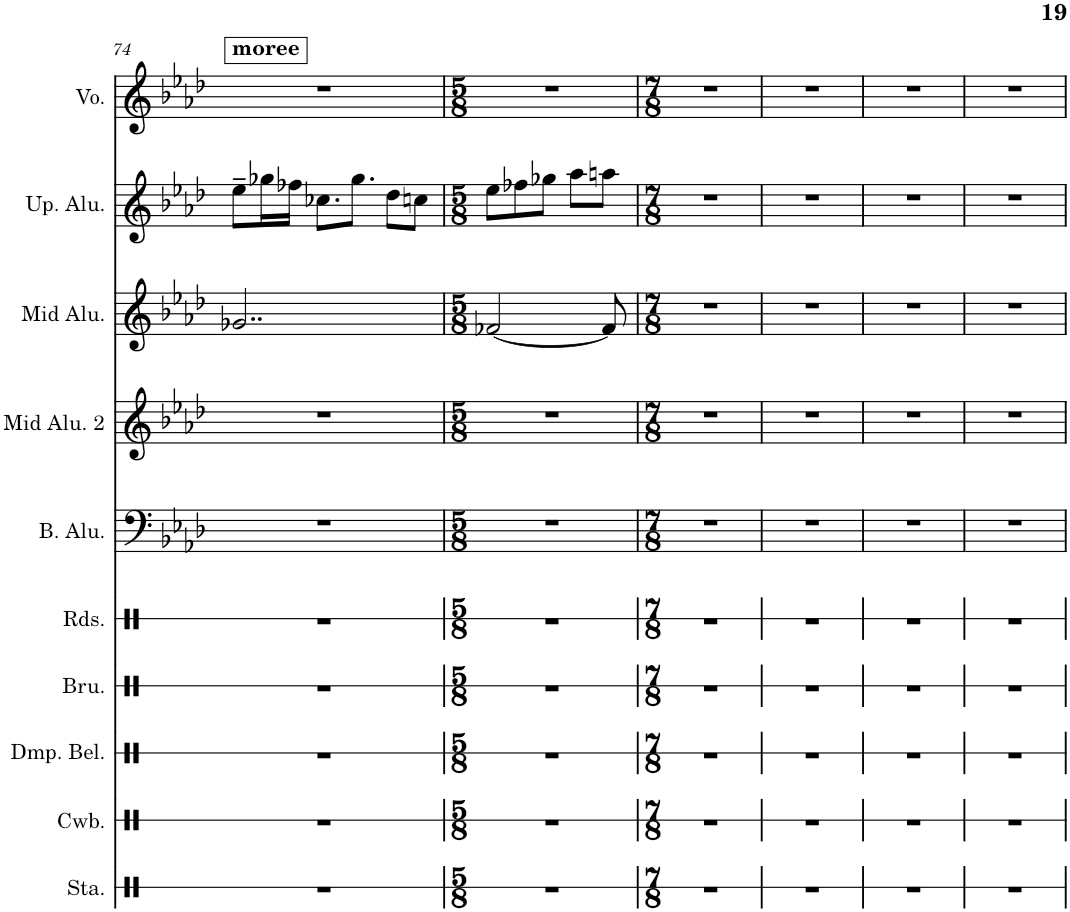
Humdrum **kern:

**kern	**kern	**kern	**kern	**kern	**kern	**kern	**kern	**kern	**kern
*part10	*part9	*part8	*part7	*part6	*part5	*part4	*part3	*part2	*part1
*staff10	*staff9	*staff8	*staff7	*staff6	*staff5	*staff4	*staff3	*staff2	*staff1
*I"Stamp	*I"Metal Dampened Bell	*I"Dampened Bell	*I"Brushes on Dampened Bell	*I"Rods on Dampened Bell	*I"Bass Aluphone	*I"Mid Aluphone 2	*I"Mid Aluphone	*I"Upper Aluphone	*I"Voice
*I'Sta.	*	*I'Dmp. Bel.	*I'Bru.	*I'Rds.	*I'B. Alu.	*I'Mid Alu. 2	*I'Mid Alu.	*I'Up. Alu.	*I'Vo.
!!LO:PB:g=z
*clefX	*clefX	*clefX	*clefX	*clefX	*clefF4	*clefG2	*clefG2	*clefG2	*clefG2
*	*	*	*	*	*Trd-7c-12	*Trd-7c-12	*Trd-7c-12	*Trd-14c-24	*
*k[]	*k[]	*k[]	*k[]	*k[]	*k[b-e-a-d-]	*k[b-e-a-d-]	*k[b-e-a-d-]	*k[b-e-a-d-]	*k[b-e-a-d-]
*M7/8	*M7/8	*M7/8	*M7/8	*M7/8	*M7/8	*M7/8	*M7/8	*M7/8	*M7/8
=74	=74	=74	=74	=74	=74	=74	=74	=74	=74
!	!	!	!	!	!	!	!	!	!LO:TX:a:B:t=moree
2..r	2..r	2..r	2..r	2..r	2..r	2..r	2..g-X/	8ee-~\L	2..r
.	.	.	.	.	.	.	.	16gg-X\L	.
.	.	.	.	.	.	.	.	16ff-X\JJ	.
.	.	.	.	.	.	.	.	8.cc-X\L	.
.	.	.	.	.	.	.	.	8.gg-\J	.
.	.	.	.	.	.	.	.	8dd-\L	.
.	.	.	.	.	.	.	.	8ccn\J	.
=75	=75	=75	=75	=75	=75	=75	=75	=75	=75
*M5/8	*M5/8	*M5/8	*M5/8	*M5/8	*M5/8	*M5/8	*M5/8	*M5/8	*M5/8
8%5r	8%5r	8%5r	8%5r	8%5r	8%5r	8%5r	[2f-X/	8ee-\L	8%5r
.	.	.	.	.	.	.	.	8ff-X\	.
.	.	.	.	.	.	.	.	8gg-X\J	.
.	.	.	.	.	.	.	.	8aa-\L	.
.	.	.	.	.	.	.	8f-/]	8aan\J	.
=76	=76	=76	=76	=76	=76	=76	=76	=76	=76
*M7/8	*M7/8	*M7/8	*M7/8	*M7/8	*M7/8	*M7/8	*M7/8	*M7/8	*M7/8
2..r	2..r	2..r	2..r	2..r	2..r	2..r	2..r	2..r	2..r
=77	=77	=77	=77	=77	=77	=77	=77	=77	=77
2..r	2..r	2..r	2..r	2..r	2..r	2..r	2..r	2..r	2..r
=78	=78	=78	=78	=78	=78	=78	=78	=78	=78
2..r	2..r	2..r	2..r	2..r	2..r	2..r	2..r	2..r	2..r
=79	=79	=79	=79	=79	=79	=79	=79	=79	=79
2..r	2..r	2..r	2..r	2..r	2..r	2..r	2..r	2..r	2..r
=	=	=	=	=	=	=	=	=	=
*-	*-	*-	*-	*-	*-	*-	*-	*-	*-
